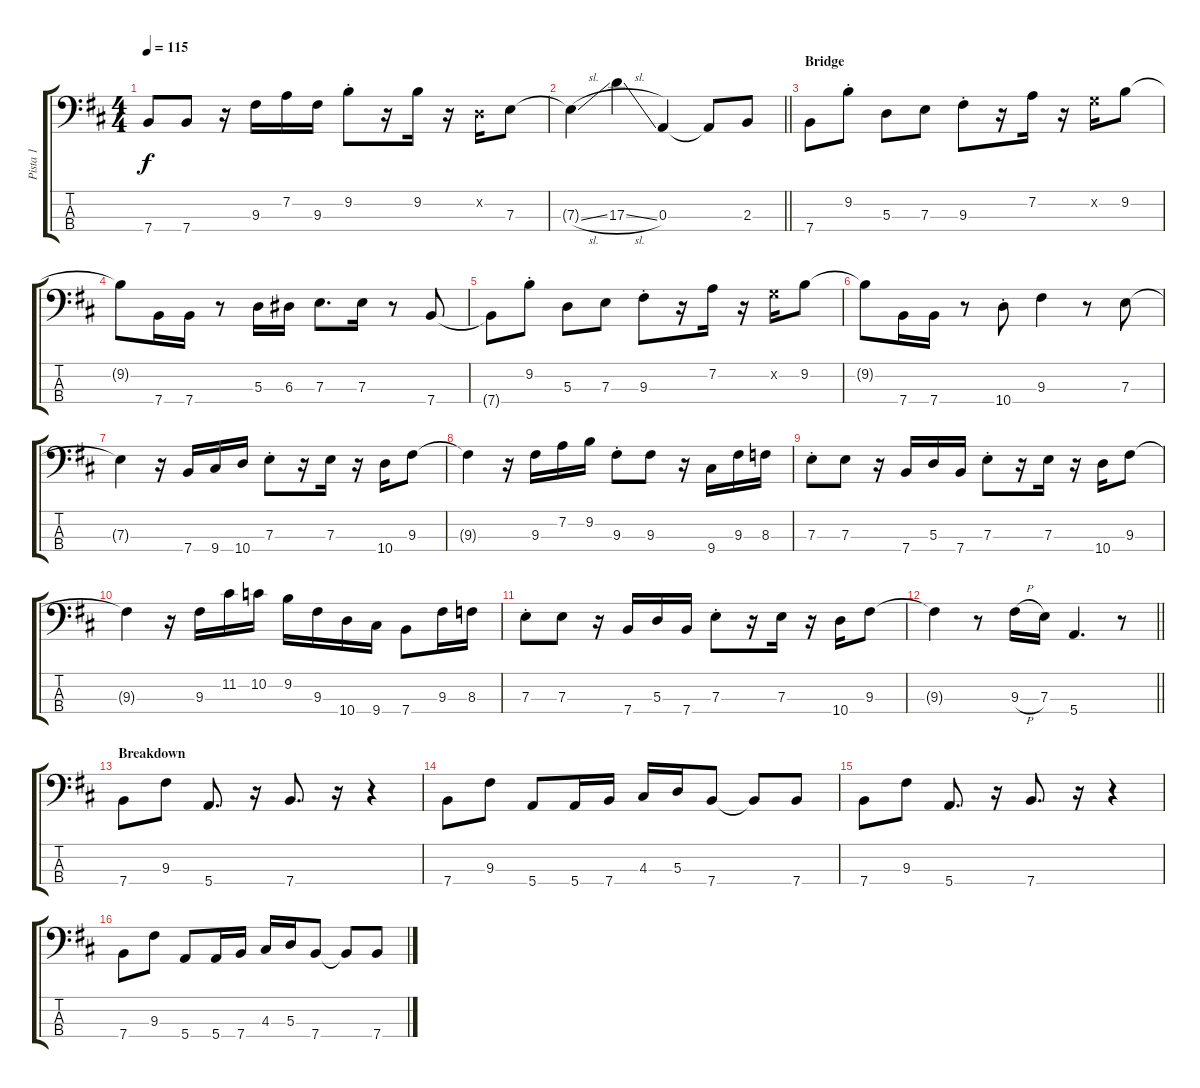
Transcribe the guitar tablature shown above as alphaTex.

\track ("Pista 1" "Pista 1") {instrument electricbassfinger}
\staff {score tabs}
\tuning (G2 D2 A1 E1) {hide}
\ts (4 4)
\tempo 115
\clef f4
\ks d
7.4.8{dy f} 7.4.8 r.16 9.3.16 7.2.16 9.3.16 9.2{st}.8 r.16 9.2.16 r.16 0.2{x}.16 7.3.8 |
\barLineRight lightlight
7.3{sl t}.4 17.3{sl}.4 0.3.4 0.3{t}.8 2.3.8 |
\section ("" "Bridge")
7.4.8 9.2{st}.8 5.3.8 7.3.8 9.3{st}.8 r.16 7.2.16 r.16 5.2{x}.16 9.2.8 |
9.2{t}.8 7.4.16 7.4.16 r.8 5.3.16 6.3.16 7.3.8{d} 7.3.16 r.8 7.4.8 |
7.4{t}.8 9.2{st}.8 5.3.8 7.3.8 9.3{st}.8 r.16 7.2.16 r.16 5.2{x}.16 9.2.8 |
9.2{t}.8 7.4.16 7.4.16 r.8 10.4{st}.8 9.3.4 r.8 7.3.8 |
7.3{t}.4 r.16 7.4.16 9.4.16 10.4.16 7.3{st}.8 r.16 7.3.16 r.16 10.4.16 9.3.8 |
9.3{t}.4 r.16 9.3.16 7.2.16 9.2.16 9.3{st}.8 9.3.8 r.16 9.4.16 9.3.16 8.3.16 |
7.3{st}.8 7.3.8 r.16 7.4.16 5.3.16 7.4.16 7.3{st}.8 r.16 7.3.16 r.16 10.4.16 9.3.8 |
9.3{t}.4 r.16 9.3.16 11.2.16 10.2.16 9.2.16 9.3.16 10.4.16 9.4.16 7.4.8 9.3.16 8.3.16 |
7.3{st}.8 7.3.8 r.16 7.4.16 5.3.16 7.4.16 7.3{st}.8 r.16 7.3.16 r.16 10.4.16 9.3.8 |
\barLineRight lightlight
9.3{t}.4 r.8 9.3{h}.16 7.3.16 5.4.4{d} r.8 |
\section ("" "Breakdown")
7.4.8 9.3.8 5.4.8{d} r.16 7.4.8{d} r.16 r.4 |
7.4.8 9.3.8 5.4.8 5.4.16 7.4.16 4.3.16 5.3.16 7.4.8 7.4{t}.8 7.4.8 |
7.4.8 9.3.8 5.4.8{d} r.16 7.4.8{d} r.16 r.4 |
7.4.8 9.3.8 5.4.8 5.4.16 7.4.16 4.3.16 5.3.16 7.4.8 7.4{t}.8 7.4.8
